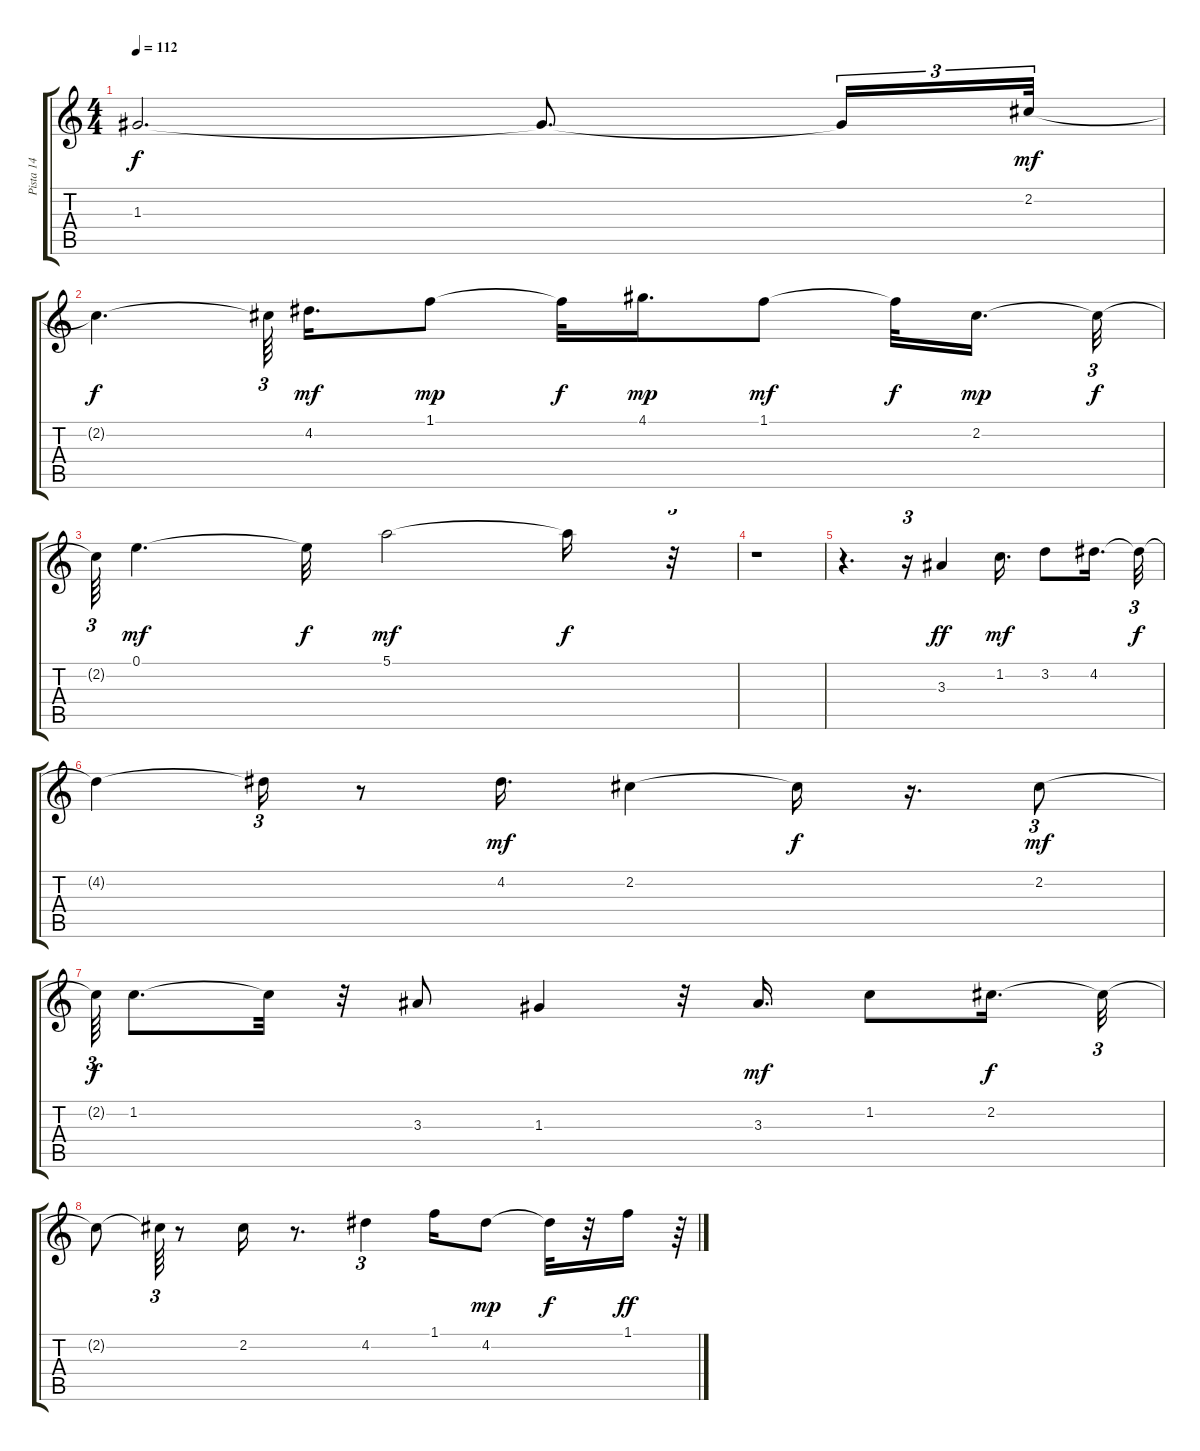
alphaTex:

\track ("Pista 14" "Pista 14") {instrument electricguitarjazz}
\staff {score tabs}
\tuning (E4 B3 G3 D3 A2 E2) {hide}
\ts (4 4)
\tempo 112
\clef g2
\ks c
1.3{t}.2{d dy f} 1.3{t}.8{d} 1.3{t}.16{tu (3 2)} 2.2.32{tu (3 2) dy mf} |
2.2{t}.4{d dy f} 2.2{t}.64{tu (3 2) beam splitsecondary} 4.2.16{d dy mf} 1.1.8{dy mp} 1.1{t}.32{dy f} 4.1.16{d dy mp} 1.1.8{dy mf} 1.1{t}.32{dy f} 2.2.16{d dy mp beam splitsecondary} 2.2{t}.32{tu (3 2) dy f} |
2.2{t}.64{tu (3 2)} 0.1.4{d dy mf} 0.1{t}.32{dy f} 5.1.2{dy mf} 5.1{t}.16{dy f} r.32{tu (3 2)} |
r.1 |
r.4{d} r.16{tu (3 2)} 3.3.4{dy ff} 1.2.16{d dy mf} 3.2.8 4.2.16{d} 4.2{t}.32{tu (3 2) dy f} |
4.2{t}.4 4.2{t}.16{tu (3 2)} r.8 4.2.16{d dy mf} 2.2.4 2.2{t}.16{dy f} r.16{d} 2.2.8{tu (3 2) dy mf} |
2.2{t}.64{tu (3 2) dy f} 1.2.8{d} 1.2{t}.32 r.32 3.3.8 1.3.4 r.32 3.3.16{d dy mf} 1.2.8 2.2.16{d dy f} 2.2{t}.32{tu (3 2)} |
2.2{t}.8 2.2{t}.64{tu (3 2)} r.8 2.2.16 r.8{d} 4.2.4{tu (3 2)} 1.1.16 4.2.8{dy mp} 4.2{t}.32{dy f} r.32 1.1.16{dy ff} r.64{tu (3 2)}
